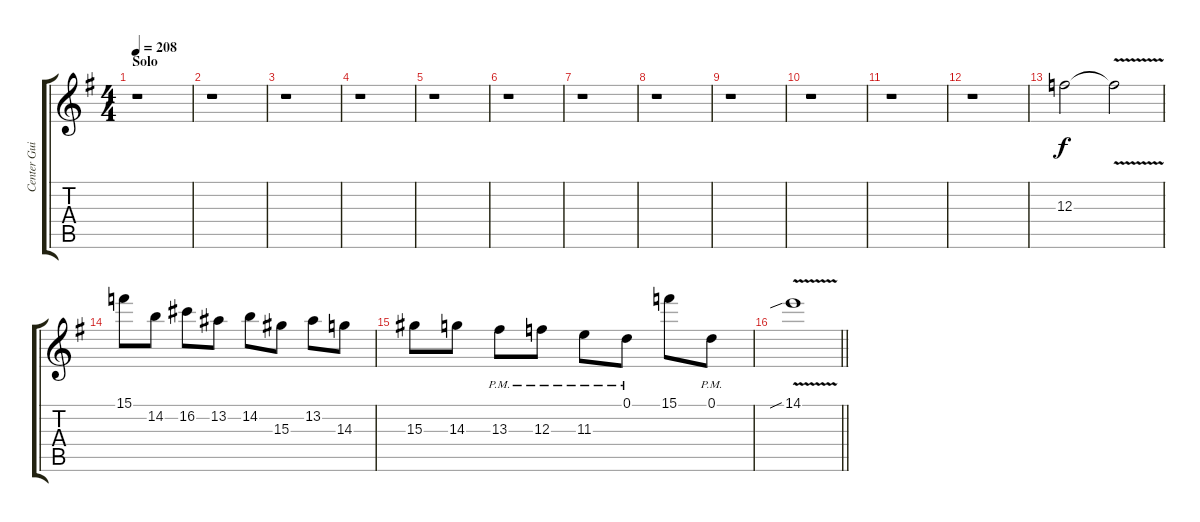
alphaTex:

\track ("Center Guitar II" "Center Gui") {instrument distortionguitar}
\staff {score tabs}
\tuning (D4 A3 F3 C3 G2 D2) {hide}
\ts (4 4)
\section ("" "Solo")
\tempo 208
\clef g2
\ks g
r.1{dy f} |
r.1 |
r.1 |
r.1 |
r.1 |
r.1 |
r.1 |
r.1 |
r.1 |
r.1 |
r.1 |
r.1 |
12.3.2{volume 16 balance 8} 12.3{v t}.2 |
15.1.8 14.2.8 16.2.8 13.2.8 14.2.8 15.3.8 13.2.8 14.3.8 |
15.3.8 14.3.8 13.3{pm}.8 12.3{pm}.8 11.3{pm}.8 0.1{pm}.8 15.1.8 0.1{pm}.8 |
\barLineRight lightlight
14.1{v sib}.1
